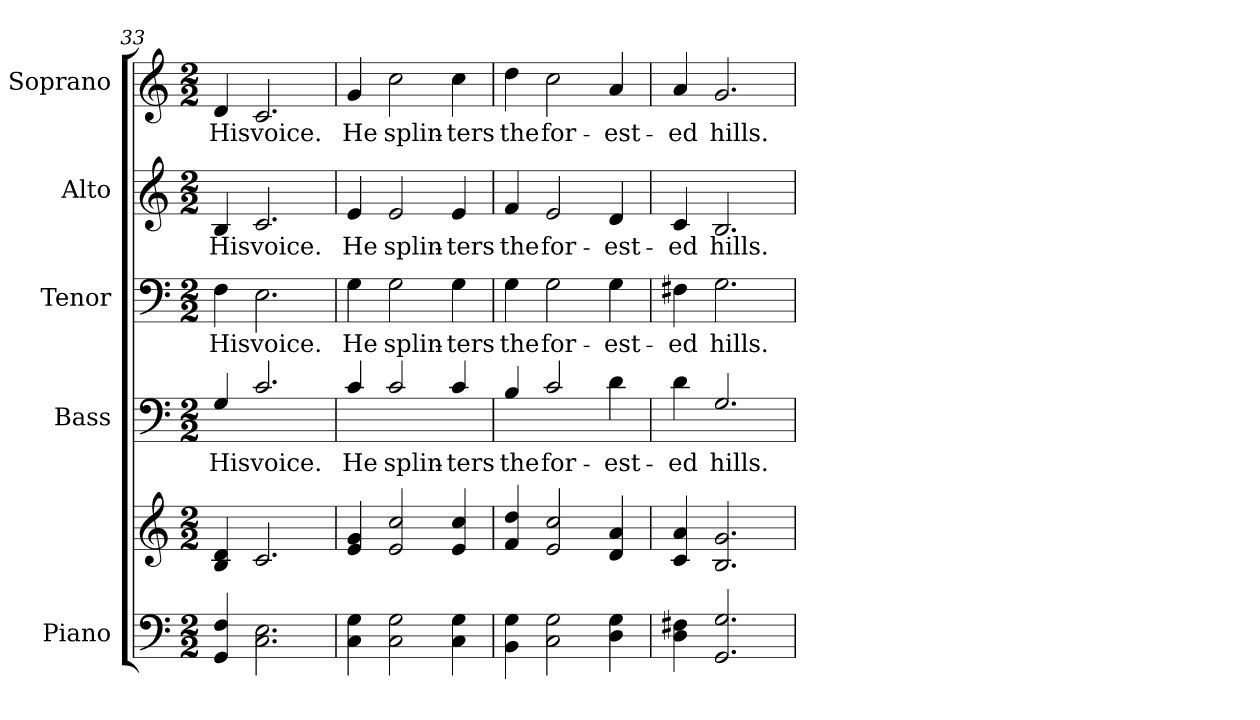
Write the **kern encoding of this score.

**kern	**kern	**kern	**text	**kern	**text	**kern	**text	**kern	**text
*part5	*part5	*part4	*part4	*part3	*part3	*part2	*part2	*part1	*part1
*staff6	*staff5	*staff4	*staff4	*staff3	*staff3	*staff2	*staff2	*staff1	*staff1
*I"Piano	*	*I"Bass	*	*I"Tenor	*	*I"Alto	*	*I"Soprano	*
*I'Pno.	*	*I'B.	*	*I'T.	*	*I'A.	*	*I'S.	*
*clefF4	*clefG2	*clefF4	*	*clefF4	*	*clefG2	*	*clefG2	*
*	*	*ITrd7c12	*	*	*	*	*	*	*
*k[]	*k[]	*k[]	*	*k[]	*	*k[]	*	*k[]	*
*C:	*C:	*C:	*	*C:	*	*C:	*	*C:	*
*M2/2	*M2/2	*M2/2	*	*M2/2	*	*M2/2	*	*M2/2	*
=33	=33	=33	=33	=33	=33	=33	=33	=33	=33
!	!	!	!LO:LY:b:color=#000000	!	!	!	!	!	!
!	!	!	!	!	!LO:LY:b:color=#000000	!	!	!	!
!	!	!	!	!	!	!	!LO:LY:b:color=#000000	!	!
!	!	!	!	!	!	!	!	!	!LO:LY:b:color=#000000
4GGi/ 4Fi	4Bi/ 4di	4GGi/	His	4Fi\	His	4Bi/	His	4di/	His
!	!	!	!LO:LY:b:color=#000000	!	!	!	!	!	!
!	!	!	!	!	!LO:LY:b:color=#000000	!	!	!	!
!	!	!	!	!	!	!	!LO:LY:b:color=#000000	!	!
!	!	!	!	!	!	!	!	!	!LO:LY:b:color=#000000
2.Ci\ 2.Ei	2.ci/	2.Ci/	voice.	2.Ei\	voice.	2.ci/	voice.	2.ci/	voice.
!!LO:PB:g=z
=34	=34	=34	=34	=34	=34	=34	=34	=34	=34
!	!	!	!LO:LY:b:color=#000000	!	!	!	!	!	!
!	!	!	!	!	!LO:LY:b:color=#000000	!	!	!	!
!	!	!	!	!	!	!	!LO:LY:b:color=#000000	!	!
!	!	!	!	!	!	!	!	!	!LO:LY:b:color=#000000
4Ci\ 4Gi	4ei/ 4gi	4Ci/	He	4Gi\	He	4ei/	He	4gi/	He
!	!	!	!LO:LY:b:color=#000000	!	!	!	!	!	!
!	!	!	!	!	!LO:LY:b:color=#000000	!	!	!	!
!	!	!	!	!	!	!	!LO:LY:b:color=#000000	!	!
!	!	!	!	!	!	!	!	!	!LO:LY:b:color=#000000
2Ci\ 2Gi	2ei/ 2cci	2Ci/	splin-	2Gi\	splin-	2ei/	splin-	2cci\	splin-
!	!	!	!LO:LY:b:color=#000000	!	!	!	!	!	!
!	!	!	!	!	!LO:LY:b:color=#000000	!	!	!	!
!	!	!	!	!	!	!	!LO:LY:b:color=#000000	!	!
!	!	!	!	!	!	!	!	!	!LO:LY:b:color=#000000
4Ci\ 4Gi	4ei/ 4cci	4Ci/	-ters	4Gi\	-ters	4ei/	-ters	4cci\	-ters
=35	=35	=35	=35	=35	=35	=35	=35	=35	=35
!	!	!	!LO:LY:b:color=#000000	!	!	!	!	!	!
!	!	!	!	!	!LO:LY:b:color=#000000	!	!	!	!
!	!	!	!	!	!	!	!LO:LY:b:color=#000000	!	!
!	!	!	!	!	!	!	!	!	!LO:LY:b:color=#000000
4BBi\ 4Gi	4fi/ 4ddi	4BBi/	the	4Gi\	the	4fi/	the	4ddi\	the
!	!	!	!LO:LY:b:color=#000000	!	!	!	!	!	!
!	!	!	!	!	!LO:LY:b:color=#000000	!	!	!	!
!	!	!	!	!	!	!	!LO:LY:b:color=#000000	!	!
!	!	!	!	!	!	!	!	!	!LO:LY:b:color=#000000
2Ci\ 2Gi	2ei/ 2cci	2Ci/	for-	2Gi\	for-	2ei/	for-	2cci\	for-
!	!	!	!LO:LY:b:color=#000000	!	!	!	!	!	!
!	!	!	!	!	!LO:LY:b:color=#000000	!	!	!	!
!	!	!	!	!	!	!	!LO:LY:b:color=#000000	!	!
!	!	!	!	!	!	!	!	!	!LO:LY:b:color=#000000
4Di\ 4Gi	4di/ 4ai	4Di\	-est-	4Gi\	-est-	4di/	-est-	4ai/	-est-
=36	=36	=36	=36	=36	=36	=36	=36	=36	=36
!	!	!	!LO:LY:b:color=#000000	!	!	!	!	!	!
!	!	!	!	!	!LO:LY:b:color=#000000	!	!	!	!
!	!	!	!	!	!	!	!LO:LY:b:color=#000000	!	!
!	!	!	!	!	!	!	!	!	!LO:LY:b:color=#000000
4Di\ 4F#Xi	4ci/ 4ai	4Di\	-ed	4F#Xi\	-ed	4ci/	-ed	4ai/	-ed
!	!	!	!LO:LY:b:color=#000000	!	!	!	!	!	!
!	!	!	!	!	!LO:LY:b:color=#000000	!	!	!	!
!	!	!	!	!	!	!	!LO:LY:b:color=#000000	!	!
!	!	!	!	!	!	!	!	!	!LO:LY:b:color=#000000
2.GGi/ 2.Gi	2.Bi/ 2.gi	2.GGi/	hills.	2.Gi\	hills.	2.Bi/	hills.	2.gi/	hills.
=	=	=	=	=	=	=	=	=	=
*-	*-	*-	*-	*-	*-	*-	*-	*-	*-
